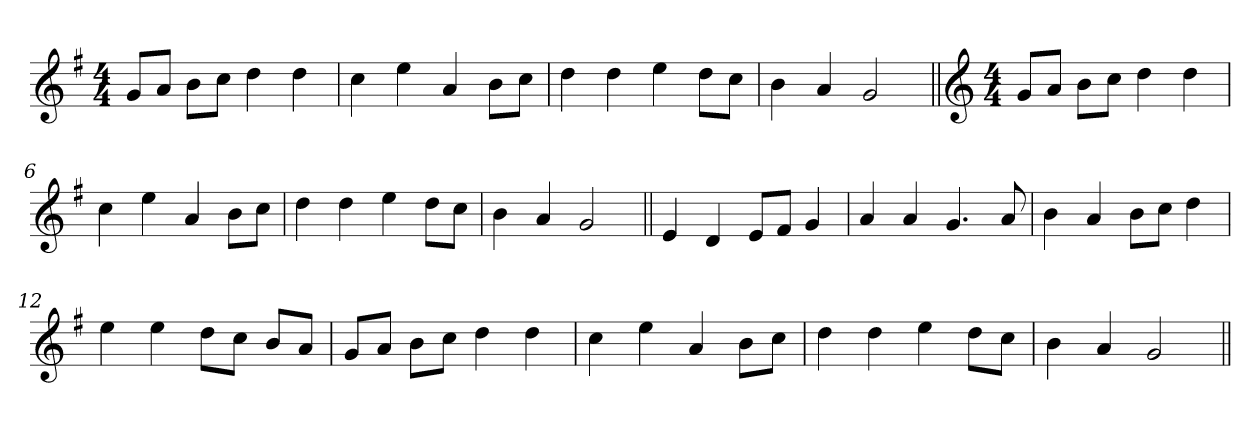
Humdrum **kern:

**kern
*part1
*staff1
*clefG2
*k[f#]
*G:
*M4/4
=1
8g/L
8a/J
8b\L
8cc\J
4dd\
4dd\
=2
4cc\
4ee\
4a/
8b\L
8cc\J
=3
4dd\
4dd\
4ee\
8dd\L
8cc\J
=4
4b\
4a/
2g/
=5||
*clefG2
*M4/4
8g/L
8a/J
8b\L
8cc\J
4dd\
4dd\
=6
4cc\
4ee\
4a/
8b\L
8cc\J
=7
4dd\
4dd\
4ee\
8dd\L
8cc\J
!!LO:LB:g=z
=8
4b\
4a/
2g/
=9||
4e/
4d/
8e/L
8f#/J
4g/
=10
4a/
4a/
4.g/
8a/
=11
4b\
4a/
8b\L
8cc\J
4dd\
=12
4ee\
4ee\
8dd\L
8cc\J
8b/L
8a/J
=13
8g/L
8a/J
8b\L
8cc\J
4dd\
4dd\
=14
4cc\
4ee\
4a/
8b\L
8cc\J
!!LO:LB:g=z
=15
4dd\
4dd\
4ee\
8dd\L
8cc\J
=16
4b\
4a/
2g/
=||
*-
